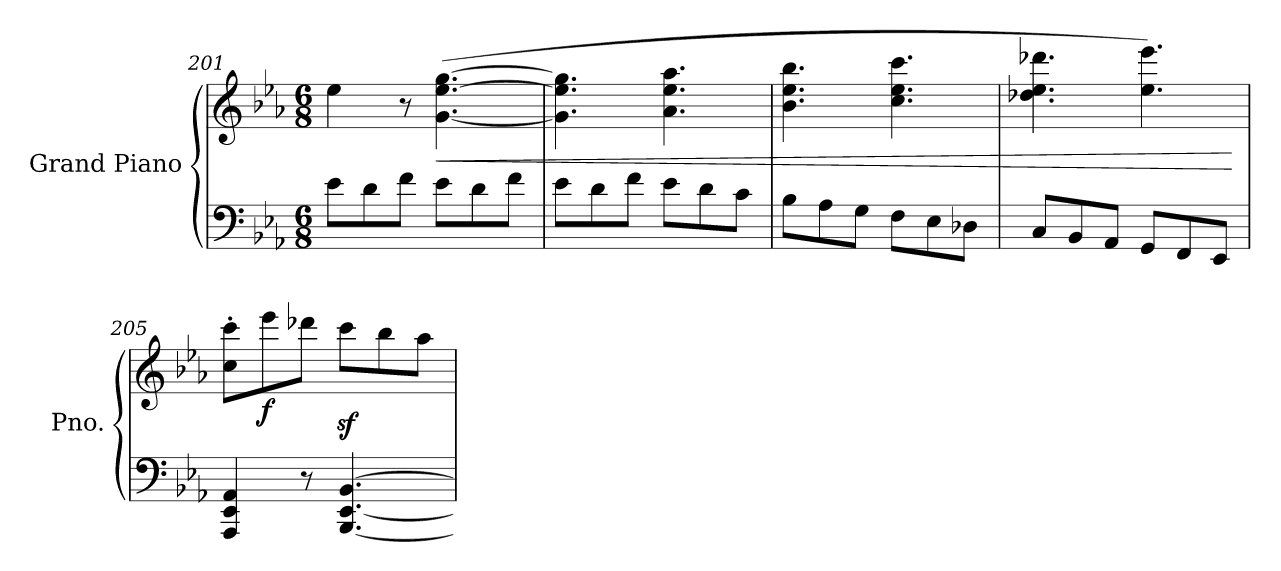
**kern	**kern	**dynam
*part1	*part1	*part1
*staff2	*staff1	*staff1/2
*I"Grand Piano	*	*
*I'Pno.	*	*
*clefF4	*clefG2	*
*k[b-e-a-]	*k[b-e-a-]	*
*M6/8	*M6/8	*
=201	=201	=201
8e-\L	4ee-\	.
8d\	.	.
8f\J	8r	.
!	!	!LO:HP:b
8e-\L	([4.g\ [4.ee-\ [4.gg\	<
8d\	.	.
8f\J	.	.
!!LO:LB:g=z
=202	=202	=202
8e-\L	4.g\] 4.ee-\] 4.gg\]	.
8d\	.	.
8f\J	.	.
8e-\L	4.a-\ 4.ee-\ 4.aa-\	.
8d\	.	.
8c\J	.	.
=203	=203	=203
8B-\L	4.b-\ 4.ee-\ 4.bb-\	.
8A-\	.	.
8G\J	.	.
8F\L	4.cc\ 4.ee-\ 4.ccc\	.
8E-\	.	.
8D-X\J	.	.
=204	=204	=204
8C/L	4.dd-X\ 4.ee-\ 4.ddd-X\	.
8BB-/	.	.
8AA-/J	.	.
8GG/L	4.ee-\ 4.eee-\)	.
8FF/	.	.
8EE-/J	.	.
.	.	[
=205	=205	=205
4AAA-/ 4EE-/ 4AA-/	8cc\' 8ccc\'L	.
!	!	!LO:DY:b
.	8eee-\	f
8r	8ddd-X\J	.
[4.BBB-/ [4.EE-/ [4.BB-/	8cccz<\L	.
.	8bb-\	.
.	8aa-\J	.
=	=	=
*-	*-	*-
